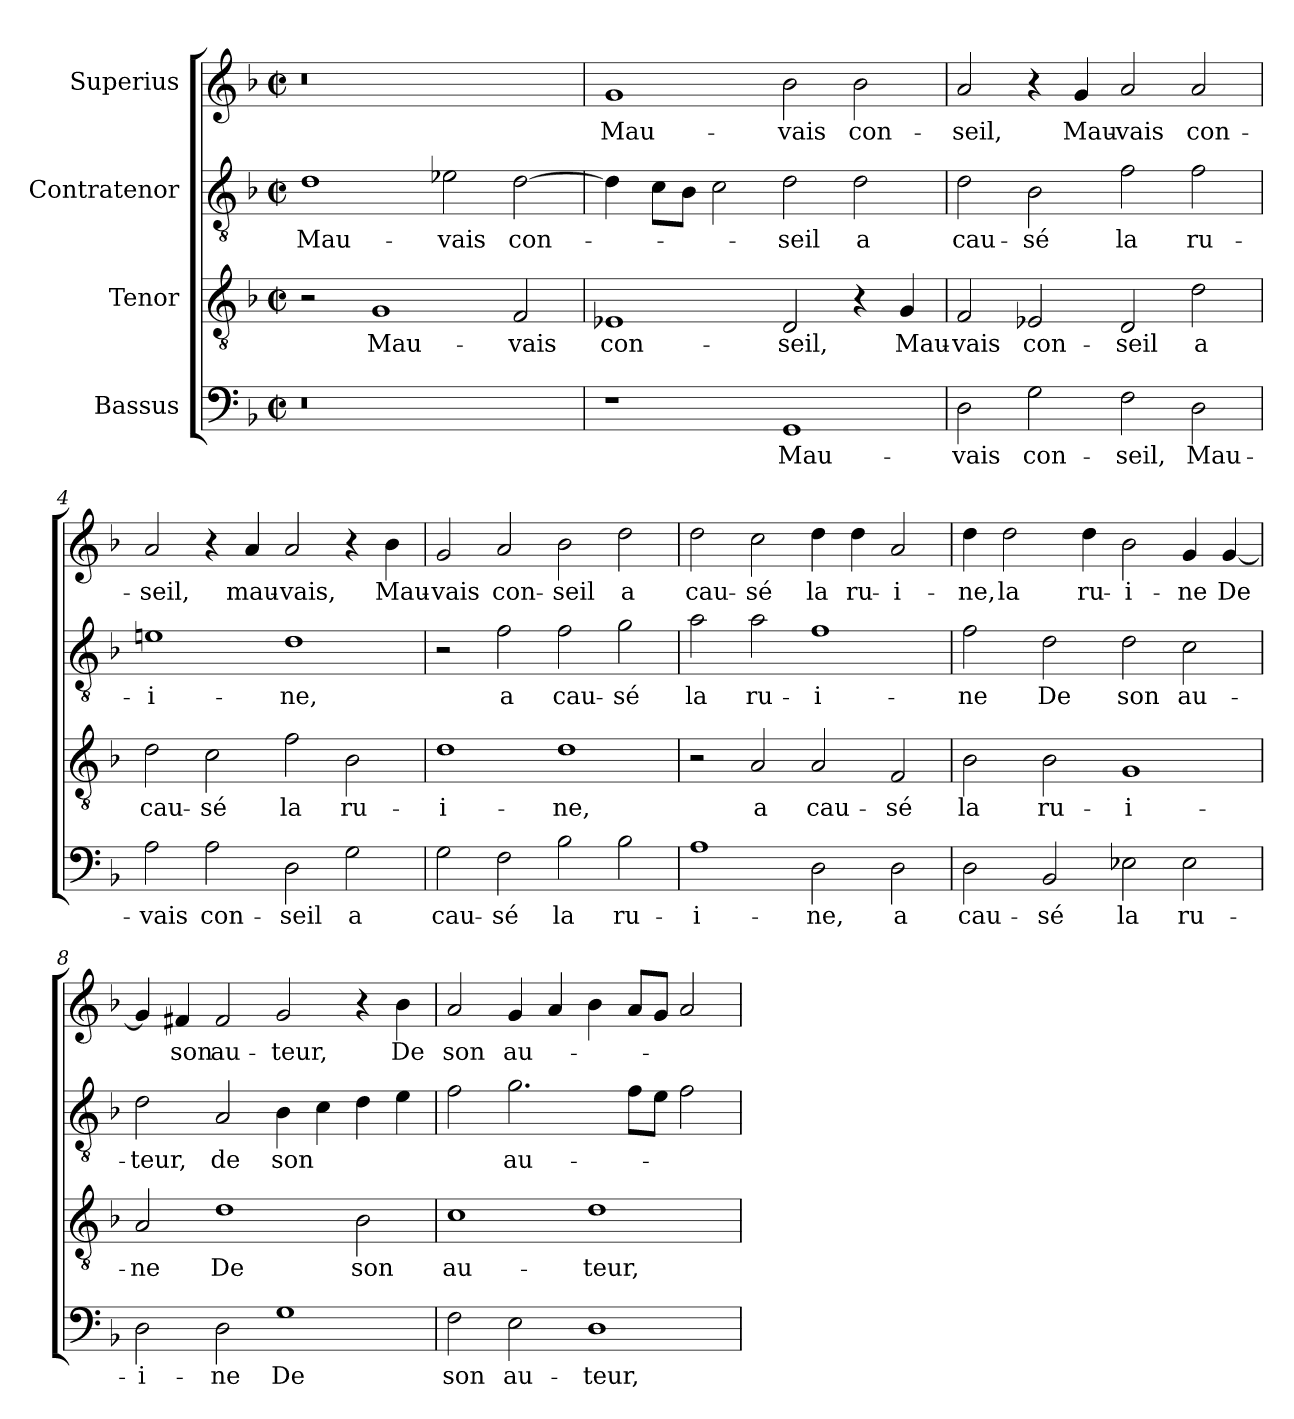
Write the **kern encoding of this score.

**kern	**text	**kern	**text	**kern	**text	**kern	**text
*part4	*part4	*part3	*part3	*part2	*part2	*part1	*part1
*staff4	*staff4	*staff3	*staff3	*staff2	*staff2	*staff1	*staff1
*I"Bassus	*	*I"Tenor	*	*I"Contratenor	*	*I"Superius	*
*clefF4	*	*clefGv2	*	*clefGv2	*	*clefG2	*
*k[b-]	*	*k[b-]	*	*k[b-]	*	*k[b-]	*
*F:	*	*F:	*	*F:	*	*F:	*
*M2/2	*	*M2/2	*	*M2/2	*	*M2/2	*
*met(c|)	*	*met(c|)	*	*met(c|)	*	*met(c|)	*
=1	=1	=1	=1	=1	=1	=1	=1
!LO:N:vis=0	!	!	!	!	!	!LO:N:vis=0	!
1r	.	2r	.	1d\	Mau-	1r	.
.	.	1G/	Mau-	.	.	.	.
1ryy	.	.	.	2e-X\	-vais	1ryy	.
.	.	2F/	-vais	[2d\	con-	.	.
=2	=2	=2	=2	=2	=2	=2	=2
1r	.	1E-X/	con-	4d\]	.	1g/	Mau-
.	.	.	.	8c\L	.	.	.
.	.	.	.	8B-\J	.	.	.
.	.	.	.	2c\	.	.	.
1GG/	Mau-	2D/	-seil,	2d\	-seil	2b-\	-vais
.	.	4r	.	2d\	a	2b-\	con-
.	.	4G/	Mau-	.	.	.	.
=3	=3	=3	=3	=3	=3	=3	=3
2D\	-vais	2F/	-vais	2d\	cau-	2a/	-seil,
2G\	con-	2E-X/	con-	2B-\	-sé	4r	.
.	.	.	.	.	.	4g/	Mau-
2F\	-seil,	2D/	-seil	2f\	la	2a/	-vais
2D\	Mau-	2d\	a	2f\	ru-	2a/	con-
=4	=4	=4	=4	=4	=4	=4	=4
2A\	-vais	2d\	cau-	1en\	-i-	2a/	-seil,
2A\	con-	2c\	-sé	.	.	4r	.
.	.	.	.	.	.	4a/	mau-
2D\	-seil	2f\	la	1d\	-ne,	2a/	-vais,
2G\	a	2B-\	ru-	.	.	4r	.
.	.	.	.	.	.	4b-\	Mau-
!!LO:LB:g=z
=5	=5	=5	=5	=5	=5	=5	=5
2G\	cau-	1d\	-i-	2r	.	2g/	-vais
2F\	-sé	.	.	2f\	a	2a/	con-
2B-\	la	1d\	-ne,	2f\	cau-	2b-\	-seil
2B-\	ru-	.	.	2g\	-sé	2dd\	a
=6	=6	=6	=6	=6	=6	=6	=6
1A\	-i-	2r	.	2a\	la	2dd\	cau-
.	.	2A/	a	2a\	ru-	2cc\	-sé
2D\	-ne,	2A/	cau-	1f\	-i-	4dd\	la
.	.	.	.	.	.	4dd\	ru-
2D\	a	2F/	-sé	.	.	2a/	-i-
=7	=7	=7	=7	=7	=7	=7	=7
2D\	cau-	2B-\	la	2f\	-ne	4dd\	-ne,
.	.	.	.	.	.	2dd\	la
2BB-/	-sé	2B-\	ru-	2d\	De	.	.
.	.	.	.	.	.	4dd\	ru-
2E-X\	la	1G/	-i-	2d\	son	2b-\	-i-
2E-\	ru-	.	.	2c\	au-	4g/	-ne
.	.	.	.	.	.	[4g/	De
=8	=8	=8	=8	=8	=8	=8	=8
2D\	-i-	2A/	-ne	2d\	-teur,	4g/]	.
.	.	.	.	.	.	4f#X/	son
2D\	-ne	1d\	De	2A/	de	2f#/	au-
1G\	De	.	.	4B-\	son	2g/	-teur,
.	.	.	.	4c\	.	.	.
.	.	2B-\	son	4d\	.	4r	.
.	.	.	.	4e\	.	4b-\	De
!!LO:LB:g=z
=9	=9	=9	=9	=9	=9	=9	=9
2F\	son	1c\	au-	2f\	.	2a/	son
2E\	au-	.	.	2.g\	au-	4g/	au-
.	.	.	.	.	.	4a/	.
1D\	-teur,	1d\	-teur,	.	.	4b-\	.
.	.	.	.	8f\L	.	8a/L	.
.	.	.	.	8e\J	.	8g/J	.
.	.	.	.	2f\	.	2a/	.
=	=	=	=	=	=	=	=
*-	*-	*-	*-	*-	*-	*-	*-
